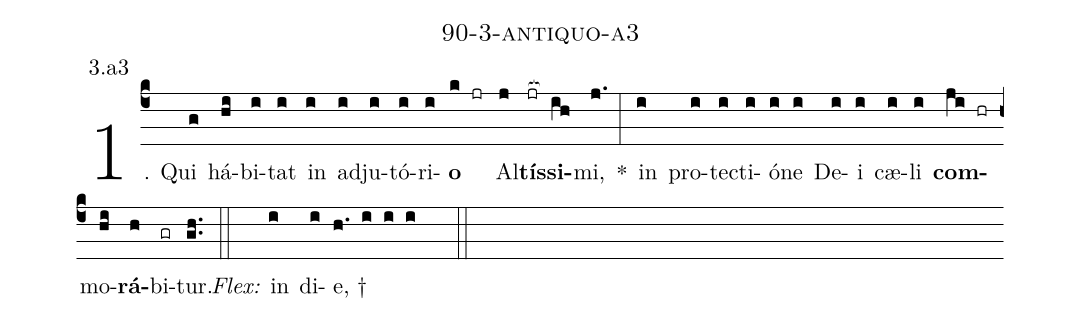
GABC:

name: 90-3-antiquo-a3;
annotation: 3.a3;
%%
(c4)1. Qui(g) há(hi)bi(i)tat(i) in(i) ad(i)ju(i)tó(i)ri(i)<b>o</b>(k jr) Al(j)<b>tís</b>(jr[ocb:1{])<b>si</b>(ih[ocb:0}])mi,(j.) *(:) in(i) pro(i)tec(i)ti(i)ó(i)ne(i) De(i)i(i) cæ(i)li(i) <b>com</b>(ji hr)mo(hi)<b>rá</b>(h)bi(gr)tur.(gh..) (::)
<i>Flex:</i>()  in(i) di(i)e, †(h. i i i  ::)
